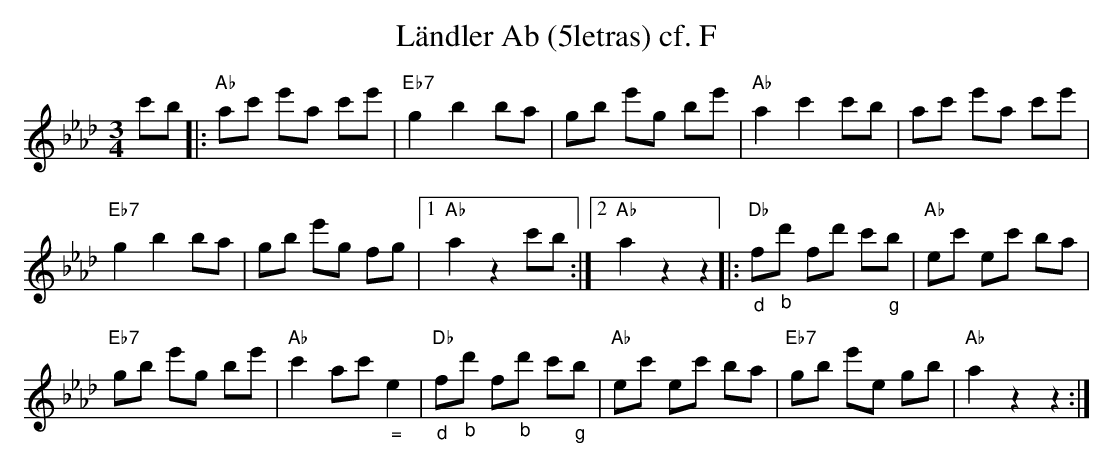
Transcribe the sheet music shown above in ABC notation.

X:1
T:L\"andler Ab (5letras) cf. F
M:3/4
L:1/8
K:Abmaj%%MIDI gchordon
c'b |: "Ab"ac' e'a c'e' | "Eb7"g2b2ba | gb e'g be' | "Ab"a2c'2c'b | ac' e'a c'e' |
"Eb7"g2b2ba | gb e'g fg |1 "Ab"a2z2c'b :|2 "Ab"a2z2z2 |: "Db""_d"f"_b"d' fd' c'"_g"b | "Ab"ec' ec' ba |
"Eb7"gb e'g be' | "Ab"c'2ac'"_ ="e2 | "Db""_d"f"_b"d' f"_b"d' c'"_g"b | "Ab"ec' ec' ba | "Eb7"gb e'e gb | "Ab"a2z2z2 :|
